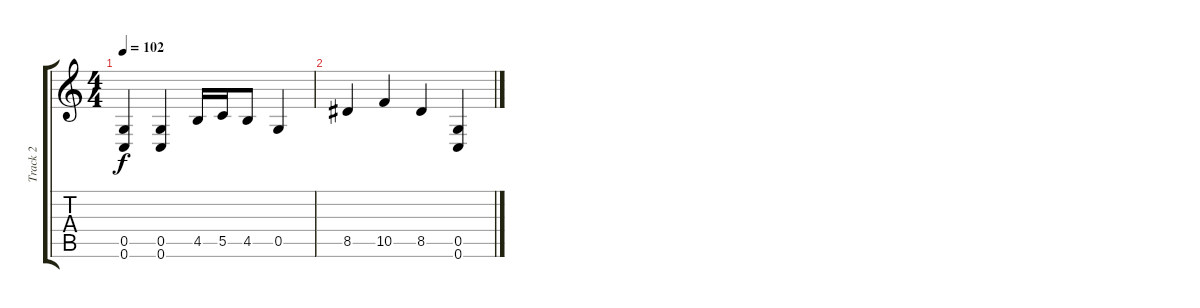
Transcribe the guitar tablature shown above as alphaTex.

\track ("Track 2" "Track 2") {instrument overdrivenguitar}
\staff {score tabs}
\tuning (D4 A3 F3 C3 G2 C2) {hide}
\ts (4 4)
\tempo 102
\clef g2
\ks c
(0.5 0.6).4{dy f} (0.5 0.6).4 4.5.16 5.5.16 4.5.8 0.5.4 |
8.5.4 10.5.4 8.5.4 (0.5 0.6).4
